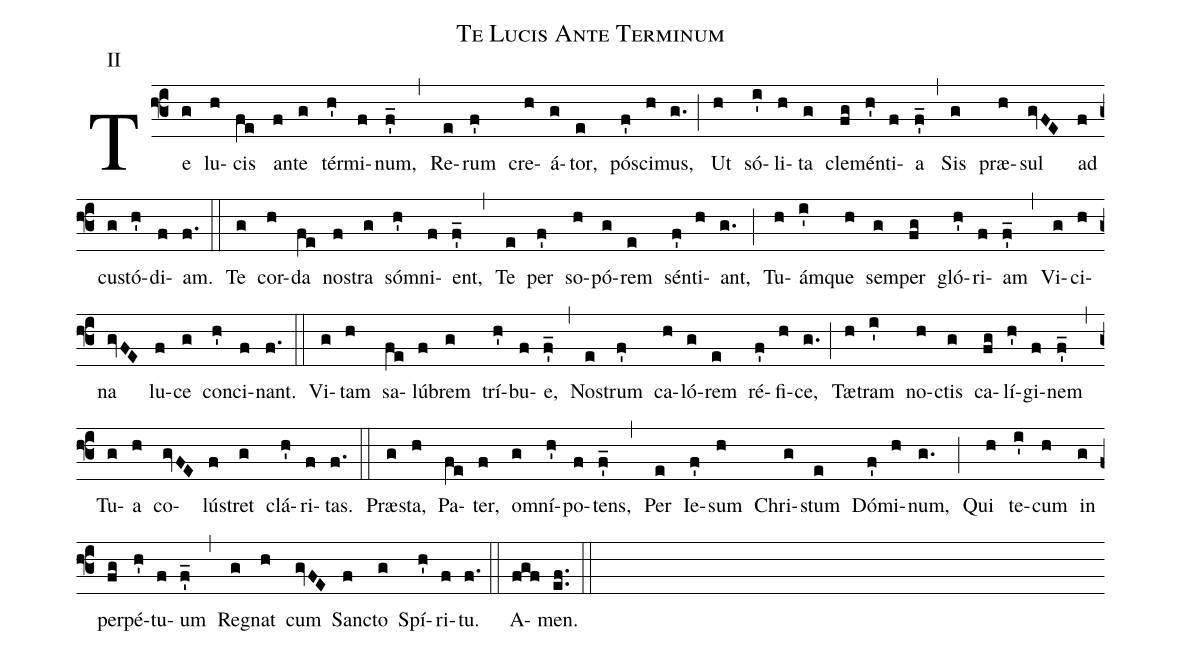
name: Te Lucis Ante Terminum;
annotation: II;
%%
(f3)
Te(g) lu(h)cis(fe) an(f)te(g) tér(h')mi(f)num,(f_1') (,)
Re(e)rum(f') cre(h)á(g)tor,(e) pó(f')sci(h)mus,(g.) (;)
Ut(h) só(i')li(h)ta(g) cle(fg)mén(h')ti(f)a(f_1') (,)
Sis(g) præ(h)sul(gvFE) ad(f) cu(g)stó(h')di(f)am.(f.) (::)

Te(g) cor(h)da(fe) nos(f)tra(g) sóm(h')ni(f)ent,(f_1') (,)
Te(e) per(f') so(h)pó(g)rem(e) sén(f')ti(h)ant,(g.) (;)
Tu(h)ám(i')que(h) sem(g)per(fg) gló(h')ri(f)am(f_1') (,)
Vi(g)ci(h)na(gvFE) lu(f)ce(g) con(h')ci(f)nant.(f.) (::)

Vi(g)tam(h) sa(fe)lú(f)brem(g) trí(h')bu(f)e,(f_1') (,)
Nos(e)trum(f') ca(h)ló(g)rem(e) ré(f')fi(h)ce,(g.) (;)
Tæ(h)tram(i') no(h)ctis(g) ca(fg)lí(h')gi(f)nem(f_1') (,)
Tu(g)a(h) co(gvFE)lús(f)tret(g) clá(h')ri(f)tas.(f.) (::)

Præ(g)sta,(h) Pa(fe)ter,(f) om(g)ní(h')po(f)tens,(f_1') (,)
Per(e) Ie(f')sum(h) Chri(g)stum(e) Dó(f')mi(h)num,(g.) (;)
Qui(h) te(i')cum(h) in(g) per(fg)pé(h')tu(f)um(f_1') (,)
Re(g)gnat(h) cum(gvFE) San(f)cto(g) Spí(h')ri(f)tu.(f.) (::)

A(fgf)men.(ef..) (::)
